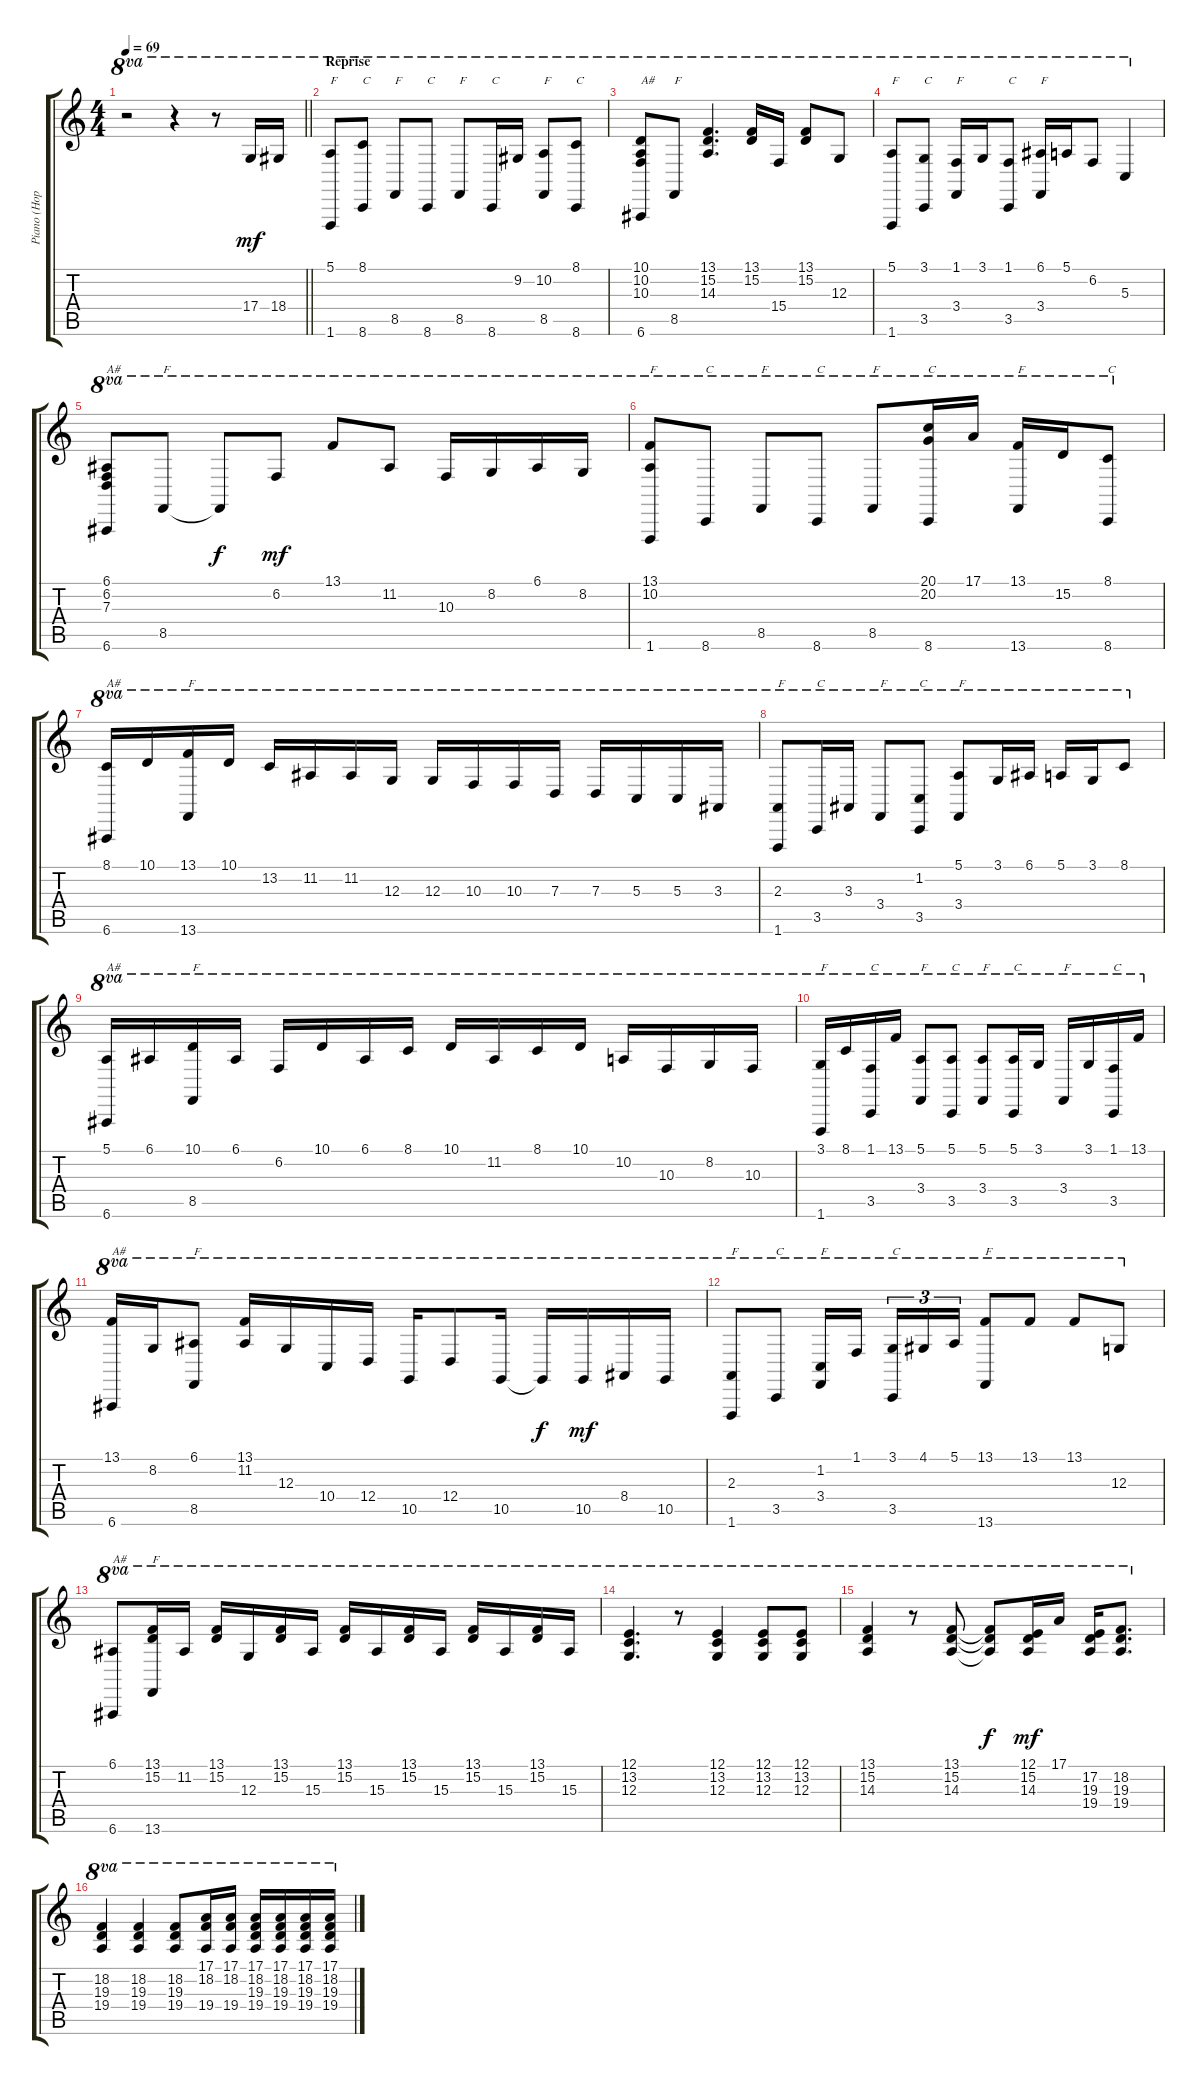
\track ("Piano (Hopkins)" "Piano (Hop") {instrument acousticgrandpiano}
\staff {score tabs}
\tuning (E4 B3 G3 D3 A2 E2) {hide}
\ts (4 4)
\tempo 69
\clef g2
\barLineRight lightlight
\ks c
r.2{ot 8va dy mf} r.4{ot 8va} r.8{ot 8va} 17.4.16{ot 8va volume 14} 18.4.16{ot 8va} |
\section ("" "Reprise")
(5.1 1.6).8{ot 8va txt "F"} (8.1 8.6).8{ot 8va txt "C"} 8.5.8{ot 8va txt "F"} 8.6.8{ot 8va txt "C"} 8.5.8{ot 8va txt "F"} 8.6.16{ot 8va txt "C"} 9.2.16{ot 8va} (10.2 8.5).8{ot 8va txt "F"} (8.1 8.6).8{ot 8va txt "C"} |
(10.1 10.2 10.3 6.6).8{ot 8va txt "A#"} 8.5.8{ot 8va txt "F"} (13.1 15.2 14.3).4{d ot 8va} (13.1 15.2).16{ot 8va} 15.4.16{ot 8va} (13.1 15.2).8{ot 8va} 12.3.8{ot 8va} |
(5.1 1.6).8{ot 8va txt "F"} (3.1 3.5).8{ot 8va txt "C"} (1.1 3.4).16{ot 8va txt "F"} 3.1.16{ot 8va} (1.1 3.5).8{ot 8va txt "C"} (6.1 3.4).16{ot 8va txt "F"} 5.1.16{ot 8va} 6.2.8{ot 8va} 5.3.4{ot 8va} |
(6.1 6.2 7.3 6.6).8{ot 8va txt "A#"} 8.5.8{ot 8va txt "F"} 8.5{t}.8{ot 8va dy f} 6.2.8{ot 8va dy mf} 13.1.8{ot 8va} 11.2.8{ot 8va} 10.3.16{ot 8va} 8.2.16{ot 8va} 6.1.16{ot 8va} 8.2.16{ot 8va} |
(13.1 10.2 1.6).8{ot 8va txt "F"} 8.6.8{ot 8va txt "C"} 8.5.8{ot 8va txt "F"} 8.6.8{ot 8va txt "C"} 8.5.8{ot 8va txt "F"} (20.1 20.2 8.6).16{ot 8va txt "C"} 17.1.16{ot 8va} (13.1 13.6).16{ot 8va txt "F"} 15.2.16{ot 8va} (8.1 8.6).8{ot 8va txt "C"} |
(8.1 6.6).16{ot 8va txt "A#"} 10.1.16{ot 8va} (13.1 13.6).16{ot 8va txt "F"} 10.1.16{ot 8va} 13.2.16{ot 8va} 11.2.16{ot 8va} 11.2.16{ot 8va} 12.3.16{ot 8va} 12.3.16{ot 8va} 10.3.16{ot 8va} 10.3.16{ot 8va} 7.3.16{ot 8va} 7.3.16{ot 8va} 5.3.16{ot 8va} 5.3.16{ot 8va} 3.3.16{ot 8va} |
(2.3 1.6).8{ot 8va txt "F"} 3.5.16{ot 8va txt "C"} 3.3.16{ot 8va} 3.4.8{ot 8va txt "F"} (1.2 3.5).8{ot 8va txt "C"} (5.1 3.4).8{ot 8va txt "F"} 3.1.16{ot 8va} 6.1.16{ot 8va} 5.1.16{ot 8va} 3.1.16{ot 8va} 8.1.8{ot 8va} |
(5.1 6.6).16{ot 8va txt "A#"} 6.1.16{ot 8va} (10.1 8.5).16{ot 8va txt "F"} 6.1.16{ot 8va} 6.2.16{ot 8va} 10.1.16{ot 8va} 6.1.16{ot 8va} 8.1.16{ot 8va} 10.1.16{ot 8va} 11.2.16{ot 8va} 8.1.16{ot 8va} 10.1.16{ot 8va} 10.2.16{ot 8va} 10.3.16{ot 8va} 8.2.16{ot 8va} 10.3.16{ot 8va} |
(3.1 1.6).16{ot 8va txt "F"} 8.1.16{ot 8va} (1.1 3.5).16{ot 8va txt "C"} 13.1.16{ot 8va} (5.1 3.4).8{ot 8va txt "F"} (5.1 3.5).8{ot 8va txt "C"} (5.1 3.4).8{ot 8va txt "F"} (5.1 3.5).16{ot 8va txt "C"} 3.1.16{ot 8va} 3.4.16{ot 8va txt "F"} 3.1.16{ot 8va} (1.1 3.5).16{ot 8va txt "C"} 13.1.16{ot 8va} |
(13.1 6.6).16{ot 8va txt "A#"} 8.2.16{ot 8va} (6.1 8.5).8{ot 8va txt "F"} (13.1 11.2).16{ot 8va} 12.3.16{ot 8va} 10.4.16{ot 8va} 12.4.16{ot 8va} 10.5.16{ot 8va} 12.4.8{ot 8va} 10.5.16{ot 8va} 10.5{t}.16{ot 8va dy f} 10.5.16{ot 8va dy mf} 8.4.16{ot 8va} 10.5.16{ot 8va} |
(2.3 1.6).8{ot 8va txt "F"} 3.5.8{ot 8va txt "C"} (1.2 3.4).16{ot 8va txt "F"} 1.1.16{ot 8va beam splitsecondary} (3.1 3.5).16{tu (3 2) ot 8va txt "C"} 4.1.16{tu (3 2) ot 8va} 5.1.16{tu (3 2) ot 8va} (13.1 13.6).8{ot 8va txt "F"} 13.1.8{ot 8va} 13.1.8{ot 8va} 12.3.8{ot 8va} |
(6.1 6.6).8{ot 8va txt "A#"} (13.1 15.2 13.6).16{ot 8va txt "F"} 11.2.16{ot 8va} (13.1 15.2).16{ot 8va} 12.3.16{ot 8va} (13.1 15.2).16{ot 8va} 15.3.16{ot 8va} (13.1 15.2).16{ot 8va} 15.3.16{ot 8va} (13.1 15.2).16{ot 8va} 15.3.16{ot 8va} (13.1 15.2).16{ot 8va} 15.3.16{ot 8va} (13.1 15.2).16{ot 8va} 15.3.16{ot 8va} |
(12.1 13.2 12.3).4{d ot 8va} r.8{ot 8va} (12.1 13.2 12.3).4{ot 8va} (12.1 13.2 12.3).8{ot 8va} (12.1 13.2 12.3).8{ot 8va} |
(13.1 15.2 14.3).4{ot 8va} r.8{ot 8va} (13.1 15.2 14.3).8{ot 8va} (13.1{t} 15.2{t} 14.3{t}).8{ot 8va dy f} (12.1 15.2 14.3).16{ot 8va dy mf} 17.1.16{ot 8va} (17.2 19.3 19.4).16{ot 8va} (18.2 19.3 19.4).8{d ot 8va} |
(18.2 19.3 19.4).4{ot 8va} (18.2 19.3 19.4).4{ot 8va} (18.2 19.3 19.4).8{ot 8va} (17.1 18.2 19.4).16{ot 8va} (17.1 18.2 19.4).16{ot 8va} (17.1 18.2 19.3 19.4).16{ot 8va} (17.1 18.2 19.3 19.4).16{ot 8va} (17.1 18.2 19.3 19.4).16{ot 8va} (17.1 18.2 19.3 19.4).16{ot 8va}
